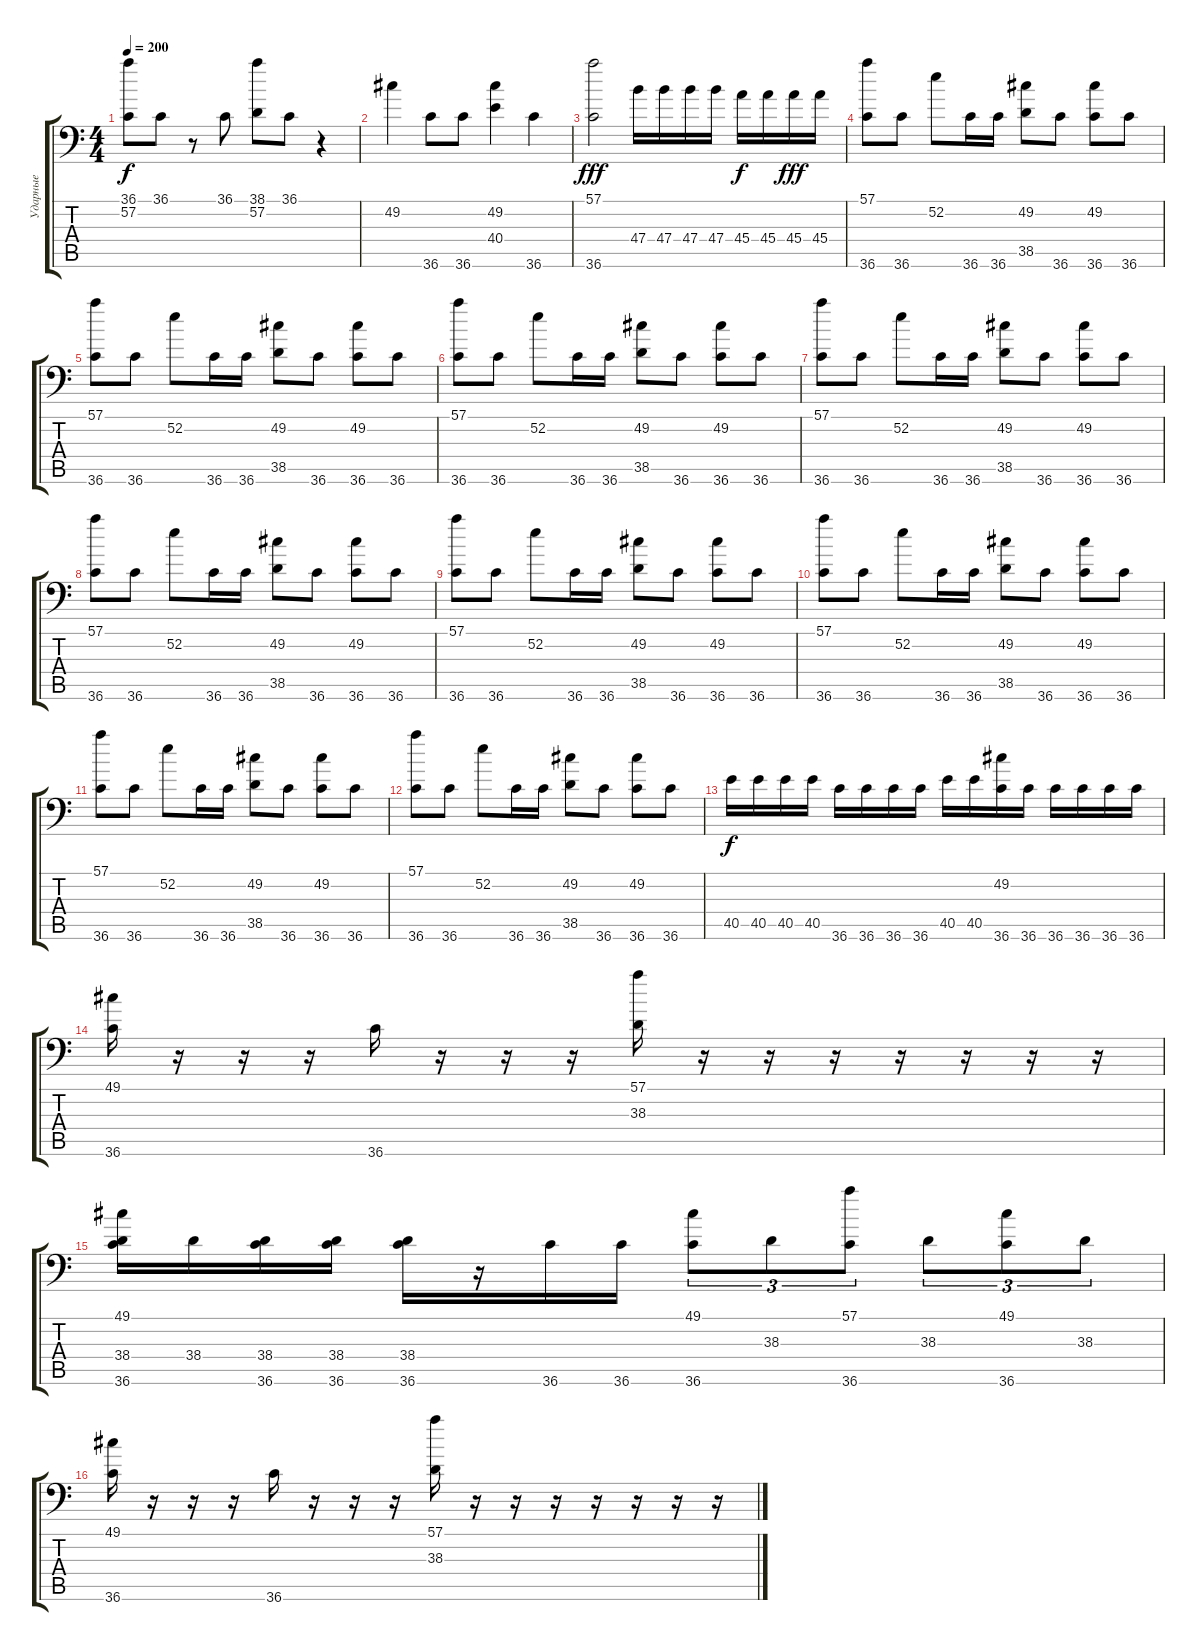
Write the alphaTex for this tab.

\track ("Ударные" "Ударные") {instrument acousticgrandpiano}
\staff {score tabs}
\tuning (C-1 C-1 C-1 C-1 C-1 C-1) {hide}
\ts (4 4)
\tempo 200
\clef f4
\ks c
(36.1 57.2).8{dy f} 36.1.8 r.8 36.1.8 (38.1 57.2).8 36.1.8 r.4 |
49.2.4 36.6.8 36.6.8 (49.2 40.4).4 36.6.4 |
(57.1 36.6).2{dy fff} 47.4.16 47.4.16 47.4.16 47.4.16 45.4.16{dy f} 45.4.16 45.4.16{dy fff} 45.4.16 |
(57.1 36.6).8 36.6.8 52.2.8 36.6.16 36.6.16 (49.2 38.5).8 36.6.8 (49.2 36.6).8 36.6.8 |
(57.1 36.6).8 36.6.8 52.2.8 36.6.16 36.6.16 (49.2 38.5).8 36.6.8 (49.2 36.6).8 36.6.8 |
(57.1 36.6).8 36.6.8 52.2.8 36.6.16 36.6.16 (49.2 38.5).8 36.6.8 (49.2 36.6).8 36.6.8 |
(57.1 36.6).8 36.6.8 52.2.8 36.6.16 36.6.16 (49.2 38.5).8 36.6.8 (49.2 36.6).8 36.6.8 |
(57.1 36.6).8 36.6.8 52.2.8 36.6.16 36.6.16 (49.2 38.5).8 36.6.8 (49.2 36.6).8 36.6.8 |
(57.1 36.6).8 36.6.8 52.2.8 36.6.16 36.6.16 (49.2 38.5).8 36.6.8 (49.2 36.6).8 36.6.8 |
(57.1 36.6).8 36.6.8 52.2.8 36.6.16 36.6.16 (49.2 38.5).8 36.6.8 (49.2 36.6).8 36.6.8 |
(57.1 36.6).8 36.6.8 52.2.8 36.6.16 36.6.16 (49.2 38.5).8 36.6.8 (49.2 36.6).8 36.6.8 |
(57.1 36.6).8 36.6.8 52.2.8 36.6.16 36.6.16 (49.2 38.5).8 36.6.8 (49.2 36.6).8 36.6.8 |
40.5.16{dy f} 40.5.16 40.5.16 40.5.16 36.6.16 36.6.16 36.6.16 36.6.16 40.5.16 40.5.16 (49.2 36.6).16 36.6.16 36.6.16 36.6.16 36.6.16 36.6.16 |
(49.1 36.6).16 r.16 r.16 r.16 36.6.16 r.16 r.16 r.16 (57.1 38.3).16 r.16 r.16 r.16 r.16 r.16 r.16 r.16 |
(49.1 38.4 36.6).16 38.4.16 (38.4 36.6).16 (38.4 36.6).16 (38.4 36.6).16 r.16 36.6.16 36.6.16 (49.1 36.6).8{tu (3 2)} 38.3.8{tu (3 2)} (57.1 36.6).8{tu (3 2)} 38.3.8{tu (3 2)} (49.1 36.6).8{tu (3 2)} 38.3.8{tu (3 2)} |
(49.1 36.6).16 r.16 r.16 r.16 36.6.16 r.16 r.16 r.16 (57.1 38.3).16 r.16 r.16 r.16 r.16 r.16 r.16 r.16
